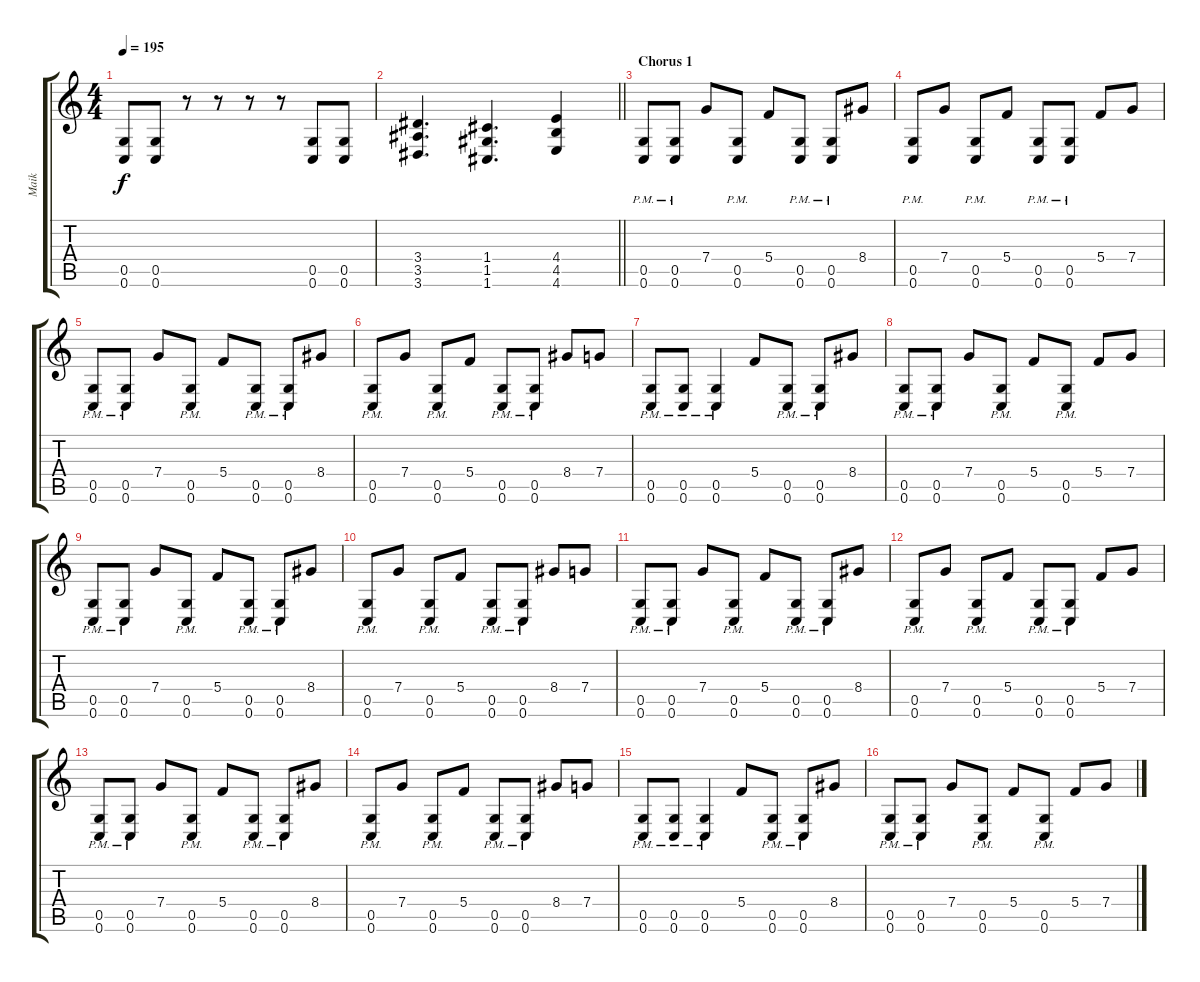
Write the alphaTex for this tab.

\track ("Maik" "Maik") {instrument distortionguitar}
\staff {score tabs}
\tuning (D4 A3 F3 C3 G2 C2) {hide}
\ts (4 4)
\tempo 195
\clef g2
\ks c
(0.5 0.6).8{dy f} (0.5 0.6).8 r.8 r.8 r.8 r.8 (0.5 0.6).8 (0.5 0.6).8 |
\barLineRight lightlight
(3.4 3.5 3.6).4{d} (1.4 1.5 1.6).4{d} (4.4 4.5 4.6).4 |
\section ("" "Chorus 1")
(0.5{pm} 0.6{pm}).8 (0.5{pm} 0.6{pm}).8 7.4.8 (0.5{pm} 0.6{pm}).8 5.4.8 (0.5{pm} 0.6{pm}).8 (0.5{pm} 0.6{pm}).8 8.4.8 |
(0.5{pm} 0.6{pm}).8 7.4.8 (0.5{pm} 0.6{pm}).8 5.4.8 (0.5{pm} 0.6{pm}).8 (0.5{pm} 0.6{pm}).8 5.4.8 7.4.8 |
(0.5{pm} 0.6{pm}).8 (0.5{pm} 0.6{pm}).8 7.4.8 (0.5{pm} 0.6{pm}).8 5.4.8 (0.5{pm} 0.6{pm}).8 (0.5{pm} 0.6{pm}).8 8.4.8 |
(0.5{pm} 0.6{pm}).8 7.4.8 (0.5{pm} 0.6{pm}).8 5.4.8 (0.5{pm} 0.6{pm}).8 (0.5{pm} 0.6{pm}).8 8.4.8 7.4.8 |
(0.5{pm} 0.6{pm}).8 (0.5{pm} 0.6{pm}).8 (0.5{pm} 0.6{pm}).4 5.4.8 (0.5{pm} 0.6{pm}).8 (0.5{pm} 0.6{pm}).8 8.4.8 |
(0.5{pm} 0.6{pm}).8 (0.5{pm} 0.6{pm}).8 7.4.8 (0.5{pm} 0.6{pm}).8 5.4.8 (0.5{pm} 0.6{pm}).8 5.4.8 7.4.8 |
(0.5{pm} 0.6{pm}).8 (0.5{pm} 0.6{pm}).8 7.4.8 (0.5{pm} 0.6{pm}).8 5.4.8 (0.5{pm} 0.6{pm}).8 (0.5{pm} 0.6{pm}).8 8.4.8 |
(0.5{pm} 0.6{pm}).8 7.4.8 (0.5{pm} 0.6{pm}).8 5.4.8 (0.5{pm} 0.6{pm}).8 (0.5{pm} 0.6{pm}).8 8.4.8 7.4.8 |
(0.5{pm} 0.6{pm}).8 (0.5{pm} 0.6{pm}).8 7.4.8 (0.5{pm} 0.6{pm}).8 5.4.8 (0.5{pm} 0.6{pm}).8 (0.5{pm} 0.6{pm}).8 8.4.8 |
(0.5{pm} 0.6{pm}).8 7.4.8 (0.5{pm} 0.6{pm}).8 5.4.8 (0.5{pm} 0.6{pm}).8 (0.5{pm} 0.6{pm}).8 5.4.8 7.4.8 |
(0.5{pm} 0.6{pm}).8 (0.5{pm} 0.6{pm}).8 7.4.8 (0.5{pm} 0.6{pm}).8 5.4.8 (0.5{pm} 0.6{pm}).8 (0.5{pm} 0.6{pm}).8 8.4.8 |
(0.5{pm} 0.6{pm}).8 7.4.8 (0.5{pm} 0.6{pm}).8 5.4.8 (0.5{pm} 0.6{pm}).8 (0.5{pm} 0.6{pm}).8 8.4.8 7.4.8 |
(0.5{pm} 0.6{pm}).8 (0.5{pm} 0.6{pm}).8 (0.5{pm} 0.6{pm}).4 5.4.8 (0.5{pm} 0.6{pm}).8 (0.5{pm} 0.6{pm}).8 8.4.8 |
(0.5{pm} 0.6{pm}).8 (0.5{pm} 0.6{pm}).8 7.4.8 (0.5{pm} 0.6{pm}).8 5.4.8 (0.5{pm} 0.6{pm}).8 5.4.8 7.4.8
